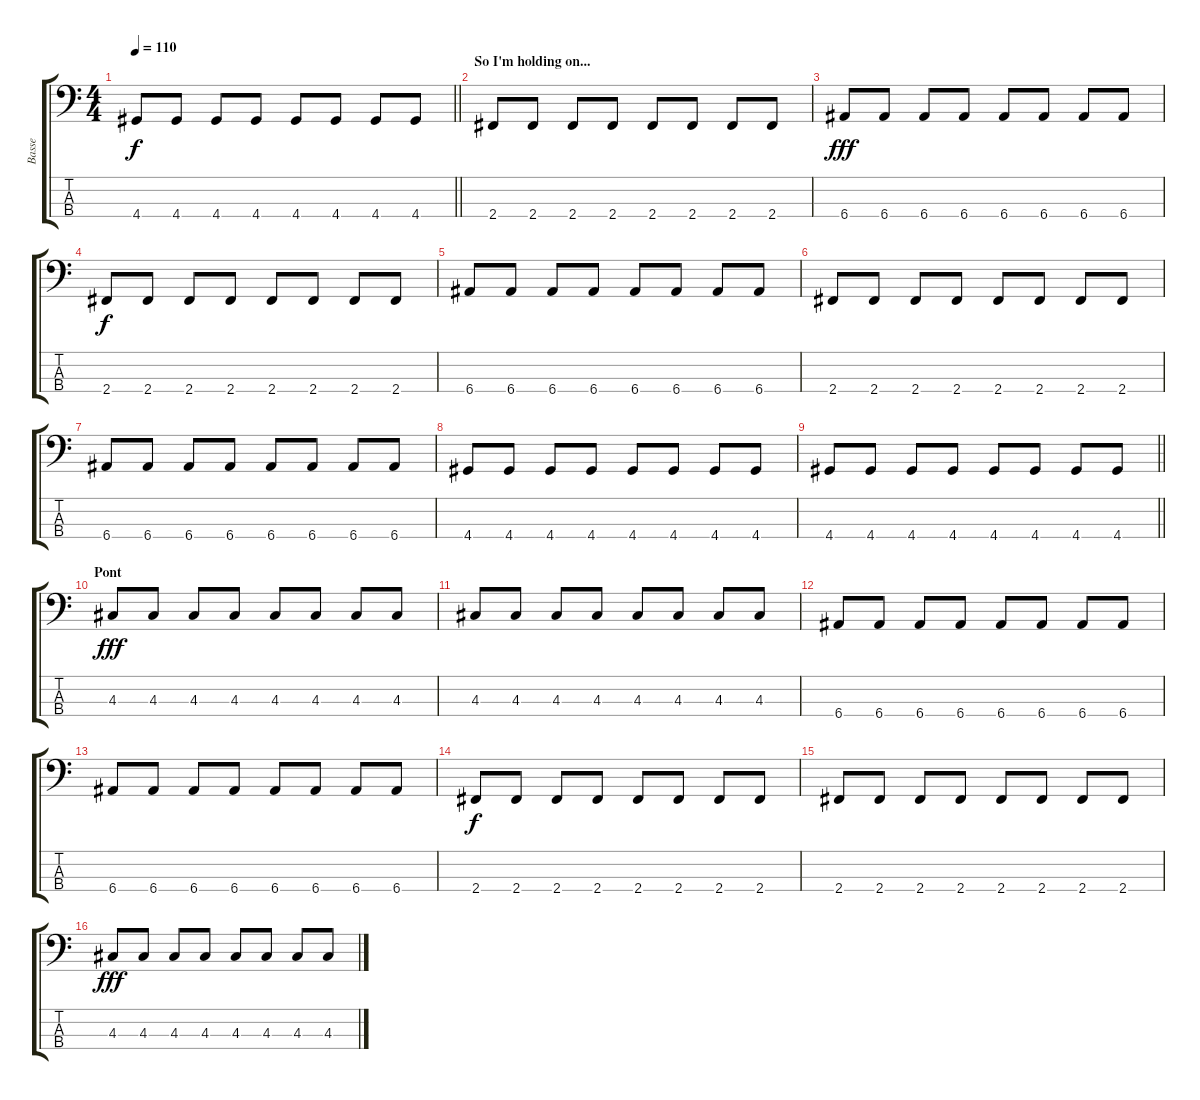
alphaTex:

\track ("Basse" "Basse") {instrument electricbassfinger}
\staff {score tabs}
\tuning (G2 D2 A1 E1) {hide}
\ts (4 4)
\tempo 110
\clef f4
\barLineRight lightlight
\ks c
4.4.8{dy f} 4.4.8 4.4.8 4.4.8 4.4.8 4.4.8 4.4.8 4.4.8 |
\section ("" "So I'm holding on...")
2.4.8 2.4.8 2.4.8 2.4.8 2.4.8 2.4.8 2.4.8 2.4.8 |
6.4.8{dy fff} 6.4.8 6.4.8 6.4.8 6.4.8 6.4.8 6.4.8 6.4.8 |
2.4.8{dy f} 2.4.8 2.4.8 2.4.8 2.4.8 2.4.8 2.4.8 2.4.8 |
6.4.8 6.4.8 6.4.8 6.4.8 6.4.8 6.4.8 6.4.8 6.4.8 |
2.4.8 2.4.8 2.4.8 2.4.8 2.4.8 2.4.8 2.4.8 2.4.8 |
6.4.8 6.4.8 6.4.8 6.4.8 6.4.8 6.4.8 6.4.8 6.4.8 |
4.4.8 4.4.8 4.4.8 4.4.8 4.4.8 4.4.8 4.4.8 4.4.8 |
\barLineRight lightlight
4.4.8 4.4.8 4.4.8 4.4.8 4.4.8 4.4.8 4.4.8 4.4.8 |
\section ("" "Pont")
4.3.8{dy fff} 4.3.8 4.3.8 4.3.8 4.3.8 4.3.8 4.3.8 4.3.8 |
4.3.8 4.3.8 4.3.8 4.3.8 4.3.8 4.3.8 4.3.8 4.3.8 |
6.4.8 6.4.8 6.4.8 6.4.8 6.4.8 6.4.8 6.4.8 6.4.8 |
6.4.8 6.4.8 6.4.8 6.4.8 6.4.8 6.4.8 6.4.8 6.4.8 |
2.4.8{dy f} 2.4.8 2.4.8 2.4.8 2.4.8 2.4.8 2.4.8 2.4.8 |
2.4.8 2.4.8 2.4.8 2.4.8 2.4.8 2.4.8 2.4.8 2.4.8 |
4.3.8{dy fff} 4.3.8 4.3.8 4.3.8 4.3.8 4.3.8 4.3.8 4.3.8
